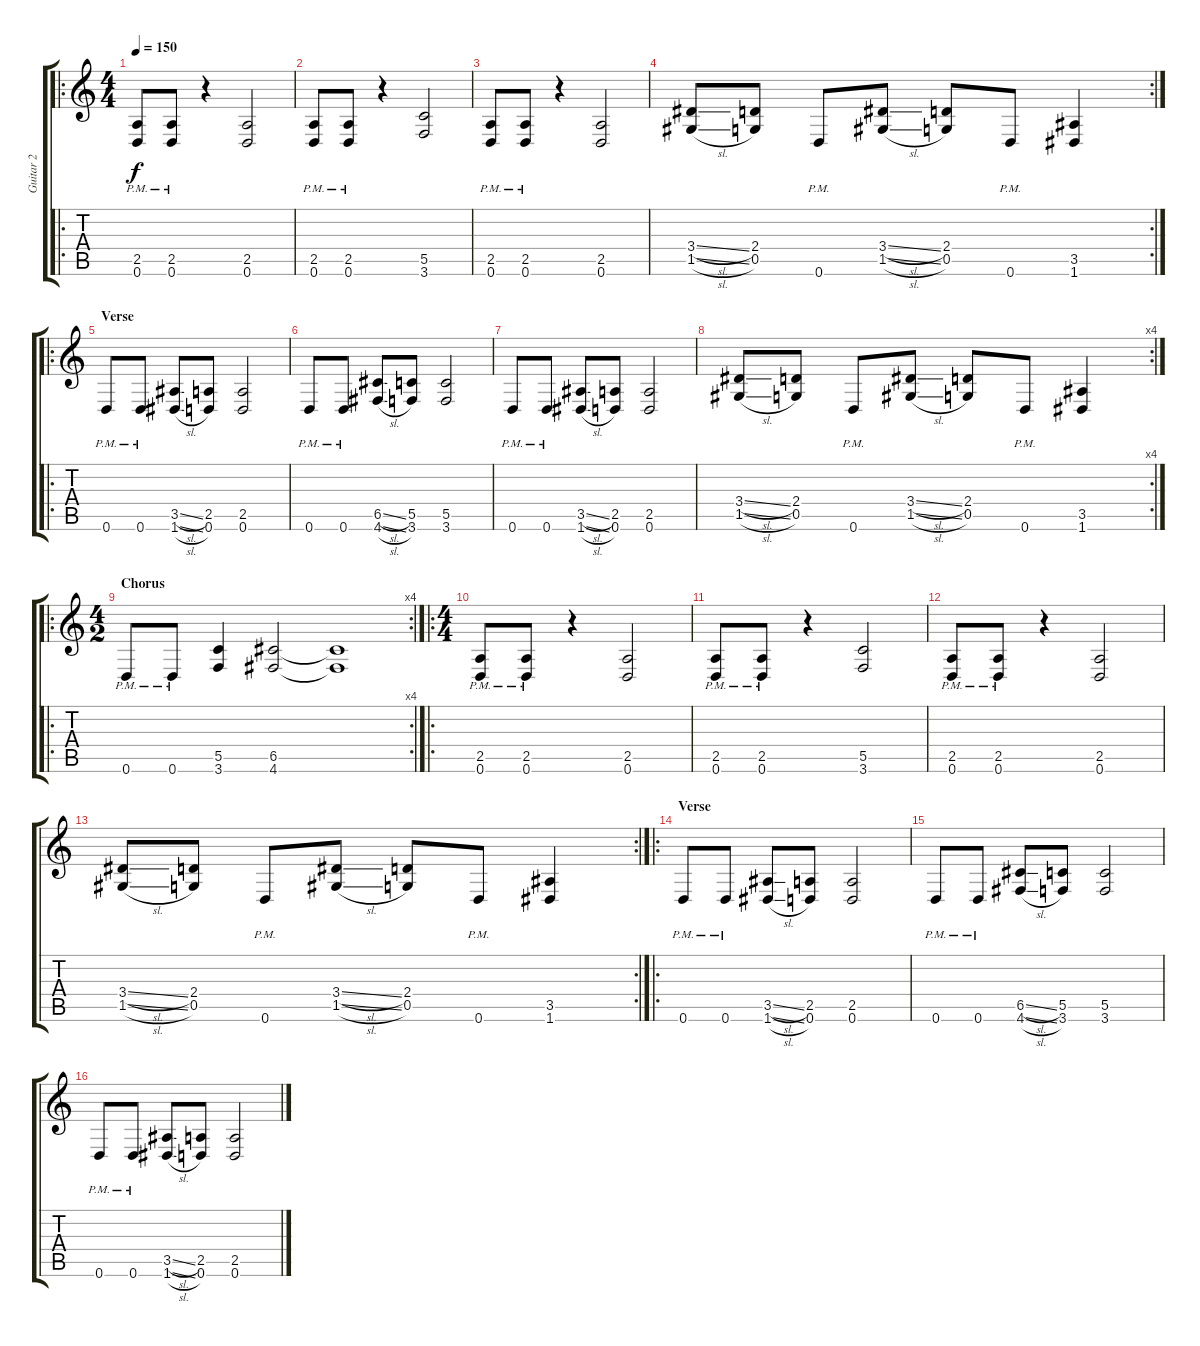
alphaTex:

\track ("Guitar 2" "Guitar 2") {instrument distortionguitar}
\staff {score tabs}
\tuning (D4 A3 F3 C3 G2 D2) {hide}
\ro
\ts (4 4)
\tempo 150
\clef g2
\ks c
(2.5{pm} 0.6{pm}).8{dy f instrument distortionguitar} (2.5{pm} 0.6{pm}).8 r.4 (2.5 0.6).2 |
(2.5{pm} 0.6{pm}).8 (2.5{pm} 0.6{pm}).8 r.4 (5.5 3.6).2 |
(2.5{pm} 0.6{pm}).8 (2.5{pm} 0.6{pm}).8 r.4 (2.5 0.6).2 |
\rc 2
(3.4{sl} 1.5{sl}).8 (2.4 0.5).8 0.6{pm}.8 (3.4{sl} 1.5{sl}).8 (2.4 0.5).8 0.6{pm}.8 (3.5 1.6).4 |
\ro
\section ("" "Verse")
0.6{pm}.8 0.6{pm}.8 (3.5{sl} 1.6{sl}).8 (2.5 0.6).8 (2.5 0.6).2 |
0.6{pm}.8 0.6{pm}.8 (6.5{sl} 4.6{sl}).8 (5.5 3.6).8 (5.5 3.6).2 |
0.6{pm}.8 0.6{pm}.8 (3.5{sl} 1.6{sl}).8 (2.5 0.6).8 (2.5 0.6).2 |
\rc 4
(3.4{sl} 1.5{sl}).8 (2.4 0.5).8 0.6{pm}.8 (3.4{sl} 1.5{sl}).8 (2.4 0.5).8 0.6{pm}.8 (3.5 1.6).4 |
\ro
\rc 4
\ts (4 2)
\section ("" "Chorus")
0.6{pm}.8 0.6{pm}.8 (5.5 3.6).4 (6.5 4.6).2 (6.5{t} 4.6{t}).1 |
\ro
\ts (4 4)
(2.5{pm} 0.6{pm}).8 (2.5{pm} 0.6{pm}).8 r.4 (2.5 0.6).2 |
(2.5{pm} 0.6{pm}).8 (2.5{pm} 0.6{pm}).8 r.4 (5.5 3.6).2 |
(2.5{pm} 0.6{pm}).8 (2.5{pm} 0.6{pm}).8 r.4 (2.5 0.6).2 |
\rc 2
(3.4{sl} 1.5{sl}).8 (2.4 0.5).8 0.6{pm}.8 (3.4{sl} 1.5{sl}).8 (2.4 0.5).8 0.6{pm}.8 (3.5 1.6).4 |
\ro
\section ("" "Verse")
0.6{pm}.8 0.6{pm}.8 (3.5{sl} 1.6{sl}).8 (2.5 0.6).8 (2.5 0.6).2 |
0.6{pm}.8 0.6{pm}.8 (6.5{sl} 4.6{sl}).8 (5.5 3.6).8 (5.5 3.6).2 |
0.6{pm}.8 0.6{pm}.8 (3.5{sl} 1.6{sl}).8 (2.5 0.6).8 (2.5 0.6).2
